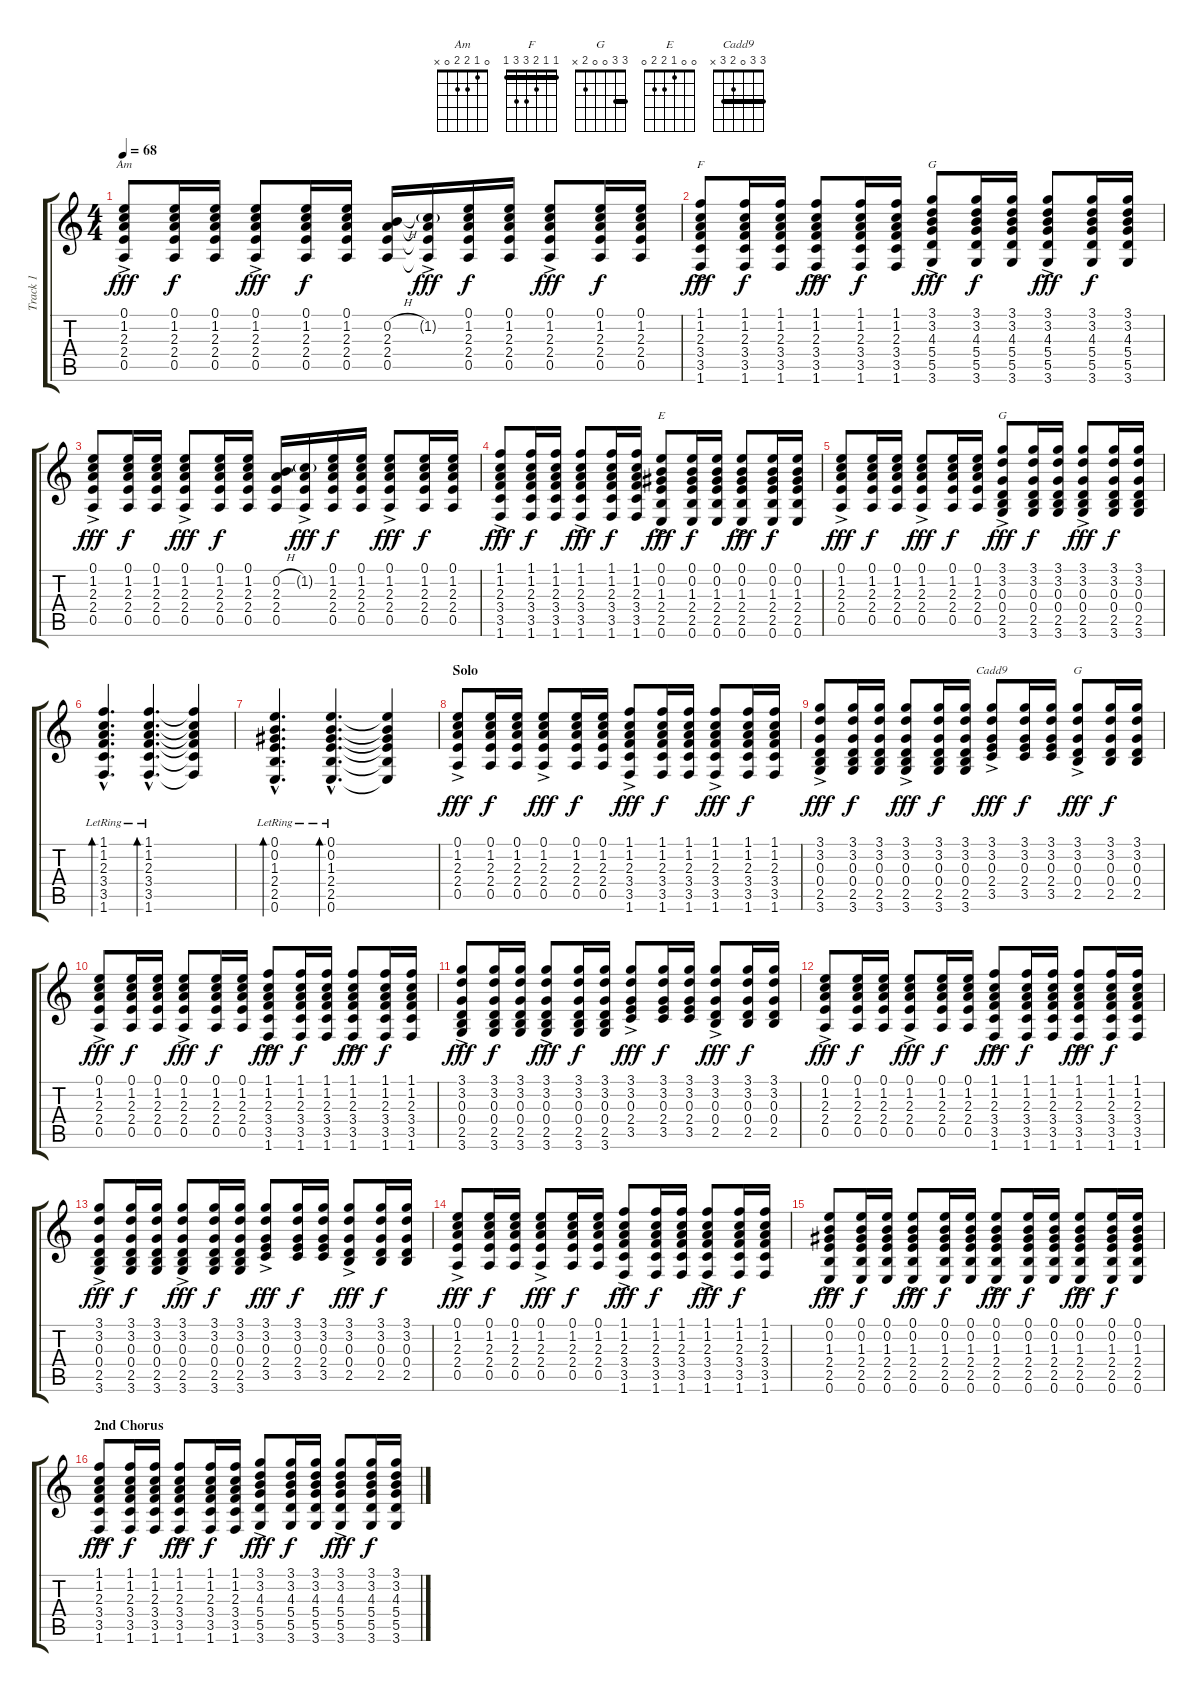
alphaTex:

\track ("Track 1" "Track 1") {instrument acousticguitarsteel}
\staff {score tabs}
\tuning (E4 B3 G3 D3 A2 E2) {hide}
\chord ("Am" 0 1 2 2 0 x)
\chord ("F" 1 1 2 3 3 1) {barre 1}
\chord ("G" 3 3 4 5 5 3) {barre 3}
\chord ("E" 0 0 1 2 2 0)
\chord ("G" 3 3 0 0 2 3) {barre 3}
\chord ("Cadd9" 3 3 0 2 3 x) {barre 3}
\chord ("G" 3 3 0 0 2 x) {barre 3}
\ts (4 4)
\tempo 68
\clef g2
\ks c
(0.1{ac} 1.2 2.3 2.4 0.5).8{ch "Am" dy fff} (0.1 1.2 2.3 2.4 0.5).16{dy f} (0.1 1.2 2.3 2.4 0.5).16 (0.1 1.2 2.3 2.4 0.5{ac}).8{dy fff} (0.1 1.2 2.3 2.4 0.5).16{dy f} (0.1 1.2 2.3 2.4 0.5).16 (0.2{h} 2.3 2.4 0.5).16 (1.2{g ac} 2.3{t} 2.4{t} 0.5{t}).16{dy fff} (0.1 1.2 2.3 2.4 0.5).16{dy f} (0.1 1.2 2.3 2.4 0.5).16 (0.1{ac} 1.2 2.3 2.4 0.5).8{dy fff} (0.1 1.2 2.3 2.4 0.5).16{dy f} (0.1 1.2 2.3 2.4 0.5).16 |
(1.1{ac} 1.2 2.3 3.4 3.5 1.6).8{ch "F" dy fff} (1.1 1.2 2.3 3.4 3.5 1.6).16{dy f} (1.1 1.2 2.3 3.4 3.5 1.6).16 (1.1{ac} 1.2 2.3 3.4 3.5 1.6).8{dy fff} (1.1 1.2 2.3 3.4 3.5 1.6).16{dy f} (1.1 1.2 2.3 3.4 3.5 1.6).16 (3.1{ac} 3.2 4.3 5.4 5.5 3.6).8{ch "G" dy fff} (3.1 3.2 4.3 5.4 5.5 3.6).16{dy f} (3.1 3.2 4.3 5.4 5.5 3.6).16 (3.1{ac} 3.2 4.3 5.4 5.5 3.6).8{dy fff} (3.1 3.2 4.3 5.4 5.5 3.6).16{dy f} (3.1 3.2 4.3 5.4 5.5 3.6).16 |
(0.1{ac} 1.2 2.3 2.4 0.5).8{dy fff} (0.1 1.2 2.3 2.4 0.5).16{dy f} (0.1 1.2 2.3 2.4 0.5).16 (0.1 1.2 2.3 2.4 0.5{ac}).8{dy fff} (0.1 1.2 2.3 2.4 0.5).16{dy f} (0.1 1.2 2.3 2.4 0.5).16 (0.2{h} 2.3 2.4 0.5).16 (1.2{g ac} 2.3{t} 2.4{t} 0.5{t}).16{dy fff} (0.1 1.2 2.3 2.4 0.5).16{dy f} (0.1 1.2 2.3 2.4 0.5).16 (0.1{ac} 1.2 2.3 2.4 0.5).8{dy fff} (0.1 1.2 2.3 2.4 0.5).16{dy f} (0.1 1.2 2.3 2.4 0.5).16 |
(1.1{ac} 1.2 2.3 3.4 3.5 1.6).8{dy fff} (1.1 1.2 2.3 3.4 3.5 1.6).16{dy f} (1.1 1.2 2.3 3.4 3.5 1.6).16 (1.1{ac} 1.2 2.3 3.4 3.5 1.6).8{dy fff} (1.1 1.2 2.3 3.4 3.5 1.6).16{dy f} (1.1 1.2 2.3 3.4 3.5 1.6).16 (0.1{ac} 0.2 1.3 2.4 2.5 0.6).8{ch "E" dy fff} (0.1 0.2 1.3 2.4 2.5 0.6).16{dy f} (0.1 0.2 1.3 2.4 2.5 0.6).16 (0.1{ac} 0.2 1.3 2.4 2.5 0.6).8{dy fff} (0.1 0.2 1.3 2.4 2.5 0.6).16{dy f} (0.1 0.2 1.3 2.4 2.5 0.6).16 |
(0.1{ac} 1.2 2.3 2.4 0.5).8{dy fff} (0.1 1.2 2.3 2.4 0.5).16{dy f} (0.1 1.2 2.3 2.4 0.5).16 (0.1{ac} 1.2 2.3 2.4 0.5).8{dy fff} (0.1 1.2 2.3 2.4 0.5).16{dy f} (0.1 1.2 2.3 2.4 0.5).16 (3.1{ac} 3.2 0.3 0.4 2.5 3.6).8{ch "G" dy fff} (3.1 3.2 0.3 0.4 2.5 3.6).16{dy f} (3.1 3.2 0.3 0.4 2.5 3.6).16 (3.1{ac} 3.2 0.3 0.4 2.5 3.6).8{dy fff} (3.1 3.2 0.3 0.4 2.5 3.6).16{dy f} (3.1 3.2 0.3 0.4 2.5 3.6).16 |
(1.1{hac lr} 1.2{hac lr} 2.3{hac lr} 3.4{hac lr} 3.5{hac lr} 1.6{hac lr}).4{d bd 240} (1.1{hac lr} 1.2{hac lr} 2.3{hac lr} 3.4{hac lr} 3.5{hac lr} 1.6{hac lr}).4{d bd 480} (1.1{t} 1.2{t} 2.3{t} 3.4{t} 3.5{t} 1.6{t}).4 |
(0.1{hac lr} 0.2{hac lr} 1.3{hac lr} 2.4{hac lr} 2.5{hac lr} 0.6{hac lr}).4{d bd 240} (0.1{hac lr} 0.2{hac lr} 1.3{hac lr} 2.4{hac lr} 2.5{hac lr} 0.6{hac lr}).4{d bd 480} (0.1{t} 0.2{t} 1.3{t} 2.4{t} 2.5{t} 0.6{t}).4 |
\section ("" "Solo")
(0.1{ac} 1.2 2.3 2.4 0.5).8{dy fff volume 6} (0.1 1.2 2.3 2.4 0.5).16{dy f} (0.1 1.2 2.3 2.4 0.5).16 (0.1{ac} 1.2 2.3 2.4 0.5).8{dy fff} (0.1 1.2 2.3 2.4 0.5).16{dy f} (0.1 1.2 2.3 2.4 0.5).16 (1.1{ac} 1.2 2.3 3.4 3.5 1.6).8{dy fff} (1.1 1.2 2.3 3.4 3.5 1.6).16{dy f} (1.1 1.2 2.3 3.4 3.5 1.6).16 (1.1{ac} 1.2 2.3 3.4 3.5 1.6).8{dy fff} (1.1 1.2 2.3 3.4 3.5 1.6).16{dy f} (1.1 1.2 2.3 3.4 3.5 1.6).16 |
(3.1{ac} 3.2 0.3 0.4 2.5 3.6).8{dy fff volume 6} (3.1 3.2 0.3 0.4 2.5 3.6).16{dy f} (3.1 3.2 0.3 0.4 2.5 3.6).16 (3.1{ac} 3.2 0.3 0.4 2.5 3.6).8{dy fff} (3.1 3.2 0.3 0.4 2.5 3.6).16{dy f} (3.1 3.2 0.3 0.4 2.5 3.6).16 (3.1{ac} 3.2 0.3 2.4 3.5).8{ch "Cadd9" dy fff} (3.1 3.2 0.3 2.4 3.5).16{dy f} (3.1 3.2 0.3 2.4 3.5).16 (3.1{ac} 3.2 0.3 0.4 2.5).8{ch "G" dy fff} (3.1 3.2 0.3 0.4 2.5).16{dy f} (3.1 3.2 0.3 0.4 2.5).16 |
(0.1{ac} 1.2 2.3 2.4 0.5).8{dy fff volume 6} (0.1 1.2 2.3 2.4 0.5).16{dy f} (0.1 1.2 2.3 2.4 0.5).16 (0.1{ac} 1.2 2.3 2.4 0.5).8{dy fff} (0.1 1.2 2.3 2.4 0.5).16{dy f} (0.1 1.2 2.3 2.4 0.5).16 (1.1{ac} 1.2 2.3 3.4 3.5 1.6).8{dy fff} (1.1 1.2 2.3 3.4 3.5 1.6).16{dy f} (1.1 1.2 2.3 3.4 3.5 1.6).16 (1.1{ac} 1.2 2.3 3.4 3.5 1.6).8{dy fff} (1.1 1.2 2.3 3.4 3.5 1.6).16{dy f} (1.1 1.2 2.3 3.4 3.5 1.6).16 |
(3.1{ac} 3.2 0.3 0.4 2.5 3.6).8{dy fff volume 6} (3.1 3.2 0.3 0.4 2.5 3.6).16{dy f} (3.1 3.2 0.3 0.4 2.5 3.6).16 (3.1{ac} 3.2 0.3 0.4 2.5 3.6).8{dy fff} (3.1 3.2 0.3 0.4 2.5 3.6).16{dy f} (3.1 3.2 0.3 0.4 2.5 3.6).16 (3.1{ac} 3.2 0.3 2.4 3.5).8{dy fff} (3.1 3.2 0.3 2.4 3.5).16{dy f} (3.1 3.2 0.3 2.4 3.5).16 (3.1{ac} 3.2 0.3 0.4 2.5).8{dy fff} (3.1 3.2 0.3 0.4 2.5).16{dy f} (3.1 3.2 0.3 0.4 2.5).16 |
(0.1{ac} 1.2 2.3 2.4 0.5).8{dy fff volume 6} (0.1 1.2 2.3 2.4 0.5).16{dy f} (0.1 1.2 2.3 2.4 0.5).16 (0.1{ac} 1.2 2.3 2.4 0.5).8{dy fff} (0.1 1.2 2.3 2.4 0.5).16{dy f} (0.1 1.2 2.3 2.4 0.5).16 (1.1{ac} 1.2 2.3 3.4 3.5 1.6).8{dy fff} (1.1 1.2 2.3 3.4 3.5 1.6).16{dy f} (1.1 1.2 2.3 3.4 3.5 1.6).16 (1.1{ac} 1.2 2.3 3.4 3.5 1.6).8{dy fff} (1.1 1.2 2.3 3.4 3.5 1.6).16{dy f} (1.1 1.2 2.3 3.4 3.5 1.6).16 |
(3.1{ac} 3.2 0.3 0.4 2.5 3.6).8{dy fff volume 6} (3.1 3.2 0.3 0.4 2.5 3.6).16{dy f} (3.1 3.2 0.3 0.4 2.5 3.6).16 (3.1{ac} 3.2 0.3 0.4 2.5 3.6).8{dy fff} (3.1 3.2 0.3 0.4 2.5 3.6).16{dy f} (3.1 3.2 0.3 0.4 2.5 3.6).16 (3.1{ac} 3.2 0.3 2.4 3.5).8{dy fff} (3.1 3.2 0.3 2.4 3.5).16{dy f} (3.1 3.2 0.3 2.4 3.5).16 (3.1{ac} 3.2 0.3 0.4 2.5).8{dy fff} (3.1 3.2 0.3 0.4 2.5).16{dy f} (3.1 3.2 0.3 0.4 2.5).16 |
(0.1{ac} 1.2 2.3 2.4 0.5).8{dy fff volume 6} (0.1 1.2 2.3 2.4 0.5).16{dy f} (0.1 1.2 2.3 2.4 0.5).16 (0.1{ac} 1.2 2.3 2.4 0.5).8{dy fff} (0.1 1.2 2.3 2.4 0.5).16{dy f} (0.1 1.2 2.3 2.4 0.5).16 (1.1{ac} 1.2 2.3 3.4 3.5 1.6).8{dy fff} (1.1 1.2 2.3 3.4 3.5 1.6).16{dy f} (1.1 1.2 2.3 3.4 3.5 1.6).16 (1.1{ac} 1.2 2.3 3.4 3.5 1.6).8{dy fff} (1.1 1.2 2.3 3.4 3.5 1.6).16{dy f} (1.1 1.2 2.3 3.4 3.5 1.6).16 |
(0.1{ac} 0.2 1.3 2.4 2.5 0.6).8{dy fff volume 6} (0.1 0.2 1.3 2.4 2.5 0.6).16{dy f} (0.1 0.2 1.3 2.4 2.5 0.6).16 (0.1{ac} 0.2 1.3 2.4 2.5 0.6).8{dy fff} (0.1 0.2 1.3 2.4 2.5 0.6).16{dy f} (0.1 0.2 1.3 2.4 2.5 0.6).16 (0.1{ac} 0.2 1.3 2.4 2.5 0.6).8{dy fff} (0.1 0.2 1.3 2.4 2.5 0.6).16{dy f} (0.1 0.2 1.3 2.4 2.5 0.6).16 (0.1{ac} 0.2 1.3 2.4 2.5 0.6).8{dy fff} (0.1 0.2 1.3 2.4 2.5 0.6).16{dy f} (0.1 0.2 1.3 2.4 2.5 0.6).16 |
\section ("" "2nd Chorus")
(1.1{ac} 1.2 2.3 3.4 3.5 1.6).8{dy fff volume 10} (1.1 1.2 2.3 3.4 3.5 1.6).16{dy f} (1.1 1.2 2.3 3.4 3.5 1.6).16 (1.1{ac} 1.2 2.3 3.4 3.5 1.6).8{dy fff} (1.1 1.2 2.3 3.4 3.5 1.6).16{dy f} (1.1 1.2 2.3 3.4 3.5 1.6).16 (3.1{ac} 3.2 4.3 5.4 5.5 3.6).8{dy fff} (3.1 3.2 4.3 5.4 5.5 3.6).16{dy f} (3.1 3.2 4.3 5.4 5.5 3.6).16 (3.1{ac} 3.2 4.3 5.4 5.5 3.6).8{dy fff} (3.1 3.2 4.3 5.4 5.5 3.6).16{dy f} (3.1 3.2 4.3 5.4 5.5 3.6).16
